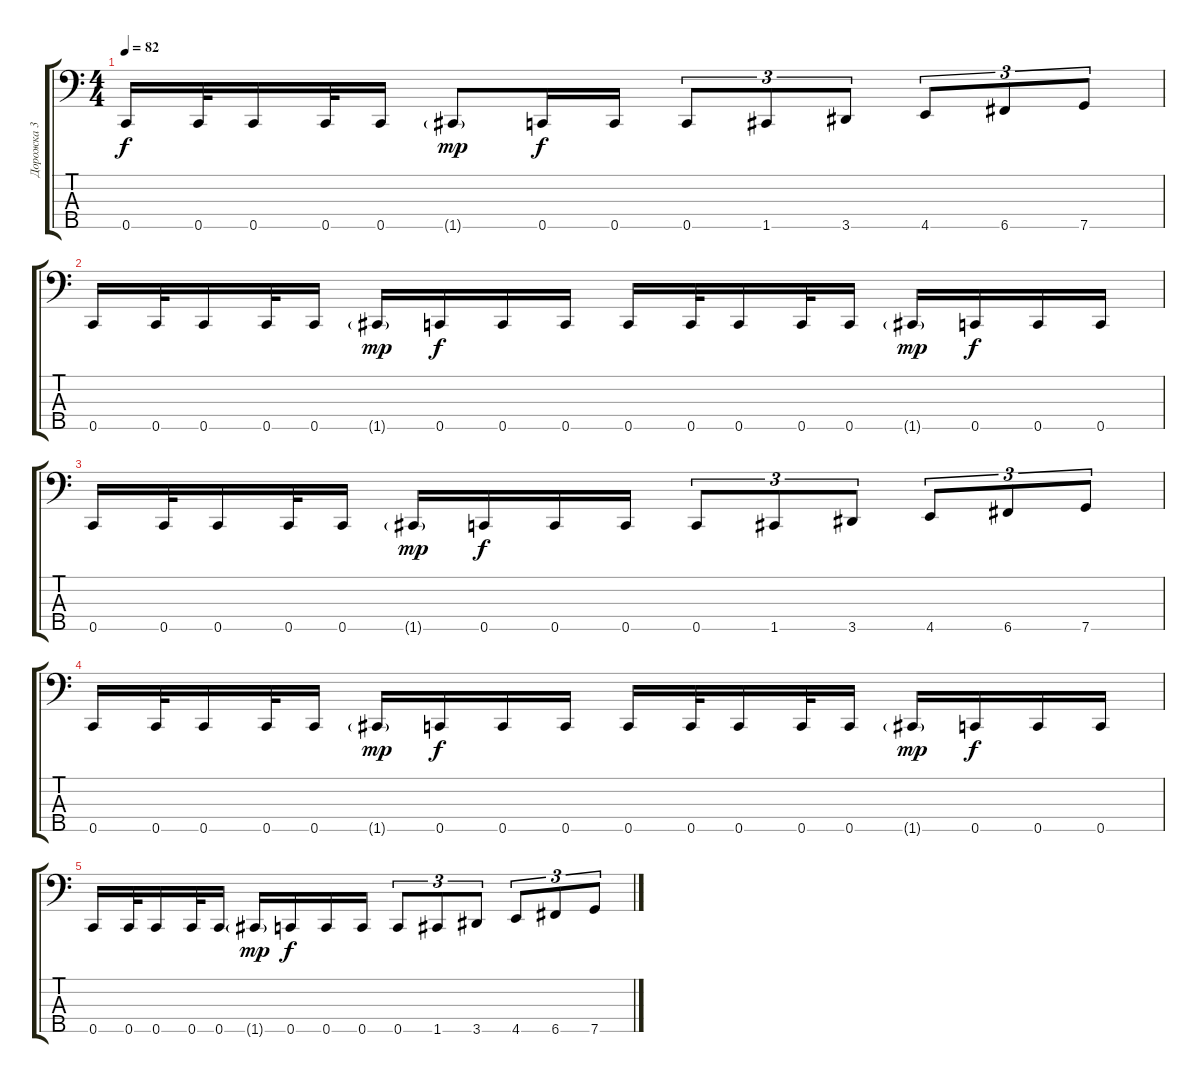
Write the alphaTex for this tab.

\track ("Дорожка 3" "Дорожка 3") {instrument electricbasspick}
\staff {score tabs}
\tuning (Ab2 Eb2 Bb1 F1 C1) {hide}
\ts (4 4)
\tempo 82
\clef f4
\ks c
0.5.16{dy f} 0.5.32 0.5.16 0.5.32 0.5.16 1.5{g}.8{dy mp} 0.5.16{dy f} 0.5.16 0.5.8{tu (3 2)} 1.5.8{tu (3 2)} 3.5.8{tu (3 2)} 4.5.8{tu (3 2)} 6.5.8{tu (3 2)} 7.5.8{tu (3 2)} |
0.5.16 0.5.32 0.5.16 0.5.32 0.5.16 1.5{g}.16{dy mp} 0.5.16{dy f} 0.5.16 0.5.16 0.5.16 0.5.32 0.5.16 0.5.32 0.5.16 1.5{g}.16{dy mp} 0.5.16{dy f} 0.5.16 0.5.16 |
0.5.16 0.5.32 0.5.16 0.5.32 0.5.16 1.5{g}.16{dy mp} 0.5.16{dy f} 0.5.16 0.5.16 0.5.8{tu (3 2)} 1.5.8{tu (3 2)} 3.5.8{tu (3 2)} 4.5.8{tu (3 2)} 6.5.8{tu (3 2)} 7.5.8{tu (3 2)} |
0.5.16 0.5.32 0.5.16 0.5.32 0.5.16 1.5{g}.16{dy mp} 0.5.16{dy f} 0.5.16 0.5.16 0.5.16 0.5.32 0.5.16 0.5.32 0.5.16 1.5{g}.16{dy mp} 0.5.16{dy f} 0.5.16 0.5.16 |
0.5.16 0.5.32 0.5.16 0.5.32 0.5.16 1.5{g}.16{dy mp} 0.5.16{dy f} 0.5.16 0.5.16 0.5.8{tu (3 2)} 1.5.8{tu (3 2)} 3.5.8{tu (3 2)} 4.5.8{tu (3 2)} 6.5.8{tu (3 2)} 7.5.8{tu (3 2)}
